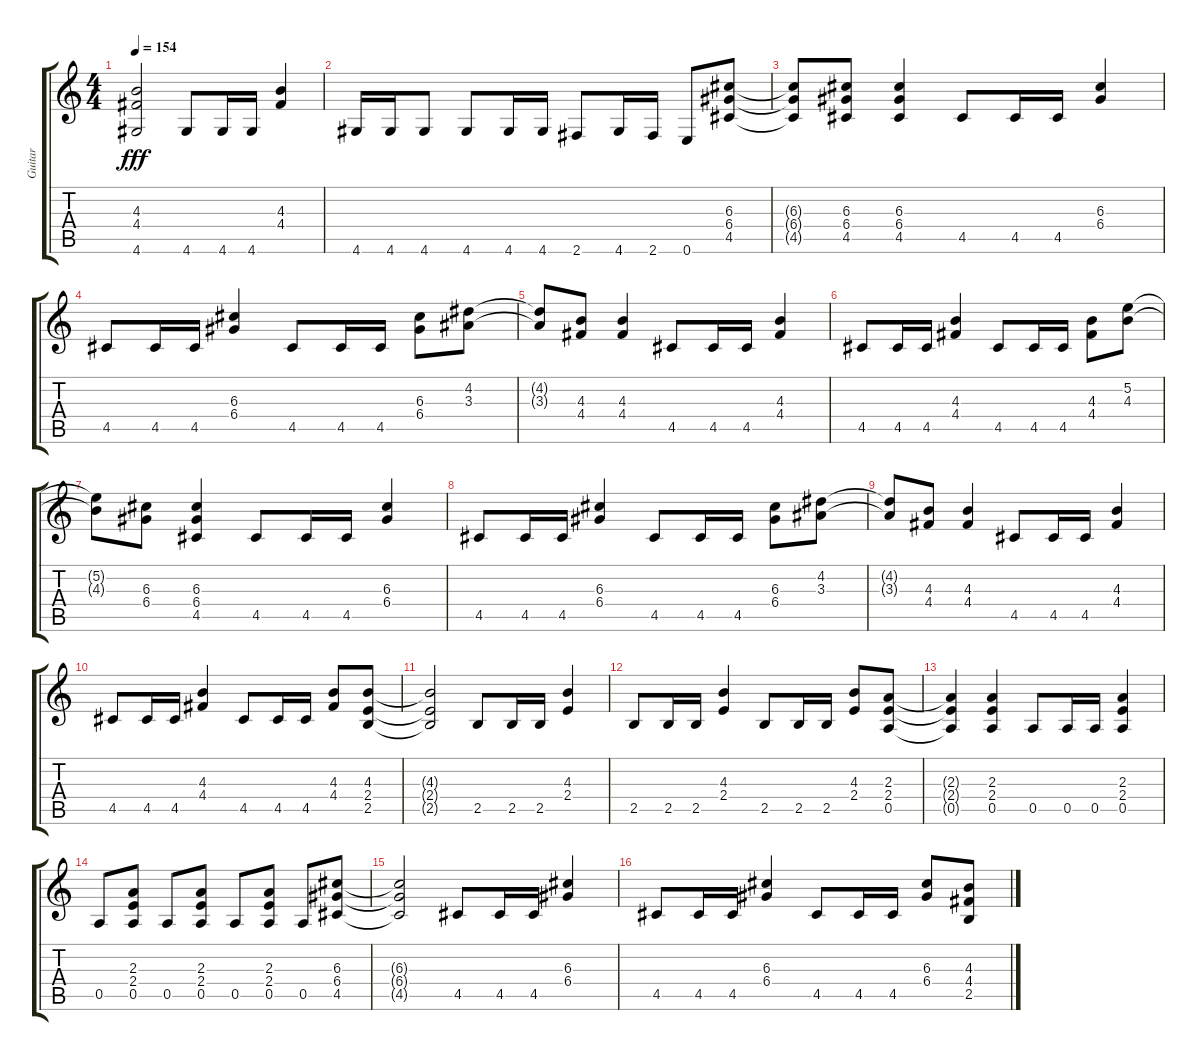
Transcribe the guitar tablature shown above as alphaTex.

\track ("Guitar" "Guitar") {instrument distortionguitar}
\staff {score tabs}
\tuning (E4 B3 G3 D3 A2 E2) {hide}
\ts (4 4)
\tempo 154
\clef g2
\ks c
(4.3{t} 4.4{t} 4.6{t}).2{dy fff} 4.6.8 4.6.16 4.6.16 (4.3 4.4).4 |
4.6.16 4.6.16 4.6.8 4.6.8 4.6.16 4.6.16 2.6.8 4.6.16 2.6.16 0.6.8 (6.3 6.4 4.5).8 |
(6.3{t} 6.4{t} 4.5{t}).8 (6.3 6.4 4.5).8 (6.3 6.4 4.5).4 4.5.8 4.5.16 4.5.16 (6.3 6.4).4 |
4.5.8 4.5.16 4.5.16 (6.3 6.4).4 4.5.8 4.5.16 4.5.16 (6.3 6.4).8 (4.2 3.3).8 |
(4.2{t} 3.3{t}).8 (4.3 4.4).8 (4.3 4.4).4 4.5.8 4.5.16 4.5.16 (4.3 4.4).4 |
4.5.8 4.5.16 4.5.16 (4.3 4.4).4 4.5.8 4.5.16 4.5.16 (4.3 4.4).8 (5.2 4.3).8 |
(5.2{t} 4.3{t}).8 (6.3 6.4).8 (6.3 6.4 4.5).4 4.5.8 4.5.16 4.5.16 (6.3 6.4).4 |
4.5.8 4.5.16 4.5.16 (6.3 6.4).4 4.5.8 4.5.16 4.5.16 (6.3 6.4).8 (4.2 3.3).8 |
(4.2{t} 3.3{t}).8 (4.3 4.4).8 (4.3 4.4).4 4.5.8 4.5.16 4.5.16 (4.3 4.4).4 |
4.5.8 4.5.16 4.5.16 (4.3 4.4).4 4.5.8 4.5.16 4.5.16 (4.3 4.4).8 (4.3 2.4 2.5).8 |
(4.3{t} 2.4{t} 2.5{t}).2 2.5.8 2.5.16 2.5.16 (4.3 2.4).4 |
2.5.8 2.5.16 2.5.16 (4.3 2.4).4 2.5.8 2.5.16 2.5.16 (4.3 2.4).8 (2.3 2.4 0.5).8 |
(2.3{t} 2.4{t} 0.5{t}).4 (2.3 2.4 0.5).4 0.5.8 0.5.16 0.5.16 (2.3 2.4 0.5).4 |
0.5.8 (2.3 2.4 0.5).8 0.5.8 (2.3 2.4 0.5).8 0.5.8 (2.3 2.4 0.5).8 0.5.8 (6.3 6.4 4.5).8 |
(6.3{t} 6.4{t} 4.5{t}).2 4.5.8 4.5.16 4.5.16 (6.3 6.4).4 |
4.5.8 4.5.16 4.5.16 (6.3 6.4).4 4.5.8 4.5.16 4.5.16 (6.3 6.4).8 (4.3 4.4 2.5).8
